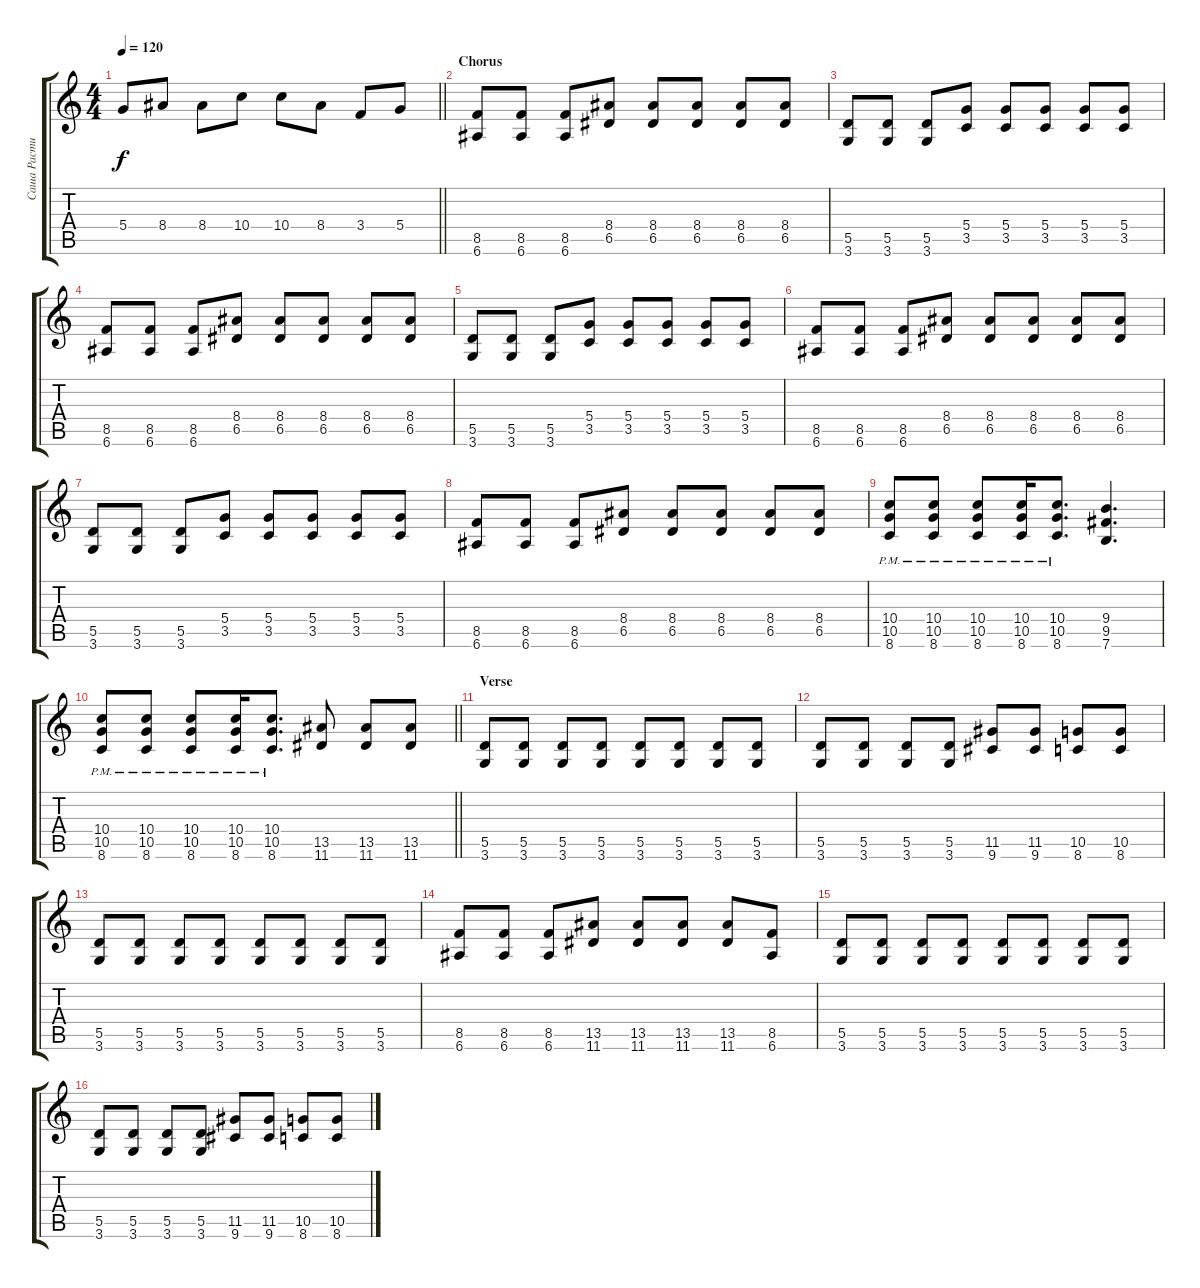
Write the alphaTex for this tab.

\track ("Саша Растич" "Саша Расти") {instrument distortionguitar}
\staff {score tabs}
\tuning (E4 B3 G3 D3 A2 E2) {hide}
\ts (4 4)
\tempo 120
\clef g2
\barLineRight lightlight
\ks c
5.4.8{dy f volume 8} 8.4.8 8.4.8 10.4.8 10.4.8 8.4.8 3.4.8 5.4.8 |
\section ("" "Chorus")
(8.5 6.6).8{volume 14 balance 3} (8.5 6.6).8 (8.5 6.6).8 (8.4 6.5).8 (8.4 6.5).8 (8.4 6.5).8 (8.4 6.5).8 (8.4 6.5).8 |
(5.5 3.6).8 (5.5 3.6).8 (5.5 3.6).8 (5.4 3.5).8 (5.4 3.5).8 (5.4 3.5).8 (5.4 3.5).8 (5.4 3.5).8 |
(8.5 6.6).8{volume 16} (8.5 6.6).8 (8.5 6.6).8 (8.4 6.5).8 (8.4 6.5).8 (8.4 6.5).8 (8.4 6.5).8 (8.4 6.5).8 |
(5.5 3.6).8 (5.5 3.6).8 (5.5 3.6).8 (5.4 3.5).8 (5.4 3.5).8 (5.4 3.5).8 (5.4 3.5).8 (5.4 3.5).8 |
(8.5 6.6).8{volume 16} (8.5 6.6).8 (8.5 6.6).8 (8.4 6.5).8 (8.4 6.5).8 (8.4 6.5).8 (8.4 6.5).8 (8.4 6.5).8 |
(5.5 3.6).8 (5.5 3.6).8 (5.5 3.6).8 (5.4 3.5).8 (5.4 3.5).8 (5.4 3.5).8 (5.4 3.5).8 (5.4 3.5).8 |
(8.5 6.6).8{volume 16} (8.5 6.6).8 (8.5 6.6).8 (8.4 6.5).8 (8.4 6.5).8 (8.4 6.5).8 (8.4 6.5).8 (8.4 6.5).8 |
(10.4{pm} 10.5{pm} 8.6{pm}).8{balance 8} (10.4{pm} 10.5{pm} 8.6{pm}).8 (10.4{pm} 10.5{pm} 8.6{pm}).8 (10.4{pm} 10.5{pm} 8.6{pm}).16 (10.4{pm} 10.5{pm} 8.6{pm}).8{d} (9.4 9.5 7.6).4{d} |
\barLineRight lightlight
(10.4{pm} 10.5{pm} 8.6{pm}).8 (10.4{pm} 10.5{pm} 8.6{pm}).8 (10.4{pm} 10.5{pm} 8.6{pm}).8 (10.4{pm} 10.5{pm} 8.6{pm}).16 (10.4{pm} 10.5{pm} 8.6{pm}).8{d} (13.5 11.6).8 (13.5 11.6).8 (13.5 11.6).8 |
\section ("" "Verse")
(5.5 3.6).8 (5.5 3.6).8 (5.5 3.6).8 (5.5 3.6).8 (5.5 3.6).8 (5.5 3.6).8 (5.5 3.6).8 (5.5 3.6).8 |
(5.5 3.6).8 (5.5 3.6).8 (5.5 3.6).8 (5.5 3.6).8 (11.5 9.6).8 (11.5 9.6).8 (10.5 8.6).8 (10.5 8.6).8 |
(5.5 3.6).8 (5.5 3.6).8 (5.5 3.6).8 (5.5 3.6).8 (5.5 3.6).8 (5.5 3.6).8 (5.5 3.6).8 (5.5 3.6).8 |
(8.5 6.6).8 (8.5 6.6).8 (8.5 6.6).8 (13.5 11.6).8 (13.5 11.6).8 (13.5 11.6).8 (13.5 11.6).8 (8.5 6.6).8 |
(5.5 3.6).8 (5.5 3.6).8 (5.5 3.6).8 (5.5 3.6).8 (5.5 3.6).8 (5.5 3.6).8 (5.5 3.6).8 (5.5 3.6).8 |
(5.5 3.6).8 (5.5 3.6).8 (5.5 3.6).8 (5.5 3.6).8 (11.5 9.6).8 (11.5 9.6).8 (10.5 8.6).8 (10.5 8.6).8
